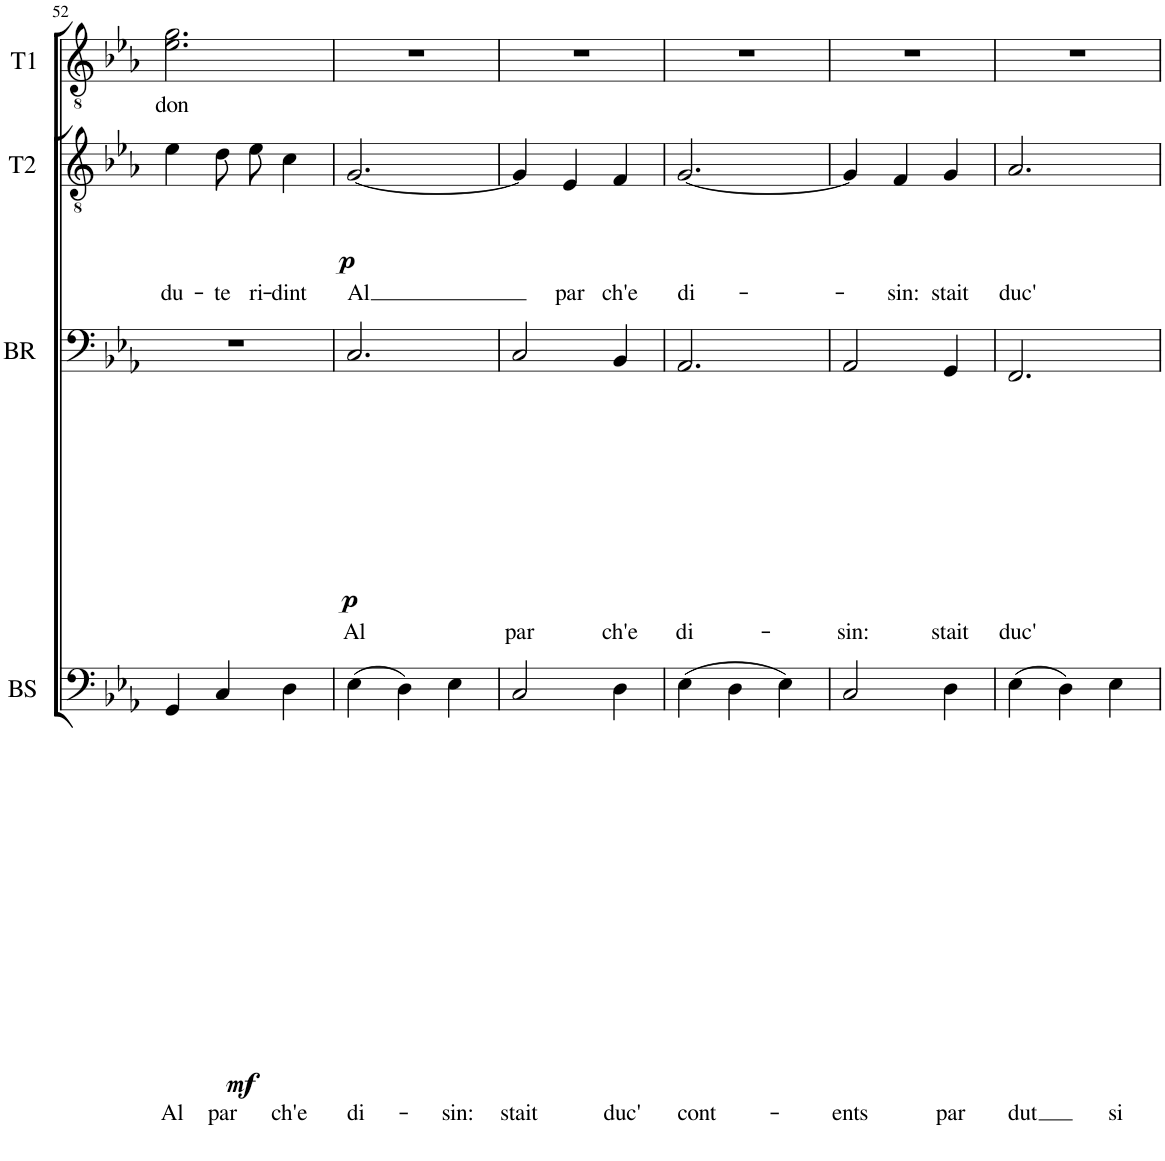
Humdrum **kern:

**kern	**text	**dynam	**kern	**text	**dynam	**kern	**text	**dynam	**kern	**text
*part4	*part4	*part4	*part3	*part3	*part3	*part2	*part2	*part2	*part1	*part1
*staff4	*staff4	*staff4	*staff3	*staff3	*staff3	*staff2	*staff2	*staff2	*staff1	*staff1
*I"BS	*	*	*I"BR	*	*	*I"T2	*	*	*I"T1	*
*I'BS	*	*	*I'BR	*	*	*I'T2	*	*	*I'T1	*
!!LO:PB:g=z
*clefF4	*	*	*clefF4	*	*	*clefGv2	*	*	*clefGv2	*
*Trd7c12	*	*	*	*	*	*	*	*	*	*
*k[b-e-a-]	*	*	*k[b-e-a-]	*	*	*k[b-e-a-]	*	*	*k[b-e-a-]	*
*M3/4	*	*	*M3/4	*	*	*M3/4	*	*	*M3/4	*
=52	=52	=52	=52	=52	=52	=52	=52	=52	=52	=52
!	!LO:LY:b	!LO:DY:b	!	!	!	!	!LO:LY:b	!	!	!LO:LY:b
4GG/	Al	mf	2.r	.	.	4e-\	du-	.	2.e-\ 2.g\	don
!	!LO:LY:b	!	!	!	!	!	!LO:LY:b	!	!	!
4C/	par	.	.	.	.	8d\L	-te	.	.	.
!	!	!	!	!	!	!	!LO:LY:b	!	!	!
.	.	.	.	.	.	8e-\J	ri-	.	.	.
!	!LO:LY:b	!	!	!	!	!	!LO:LY:b	!	!	!
4D\	ch'e	.	.	.	.	4c\	-dint	.	.	.
=53	=53	=53	=53	=53	=53	=53	=53	=53	=53	=53
!	!LO:LY:b	!	!	!LO:LY:b	!LO:DY:b	!	!LO:LY:b	!LO:DY:b	!	!
(4E-\	di-	.	2.C/	Al	p	[2.G/	Al	p	2.r	.
4D\)	.	.	.	.	.	.	.	.	.	.
!	!LO:LY:b	!	!	!	!	!	!	!	!	!
4E-\	-sin:	.	.	.	.	.	.	.	.	.
=54	=54	=54	=54	=54	=54	=54	=54	=54	=54	=54
!	!LO:LY:b	!	!	!LO:LY:b	!	!	!	!	!	!
2C/	stait	.	2C/	par	.	4G/]	.	.	2.r	.
!	!	!	!	!	!	!	!LO:LY:b	!	!	!
.	.	.	.	.	.	4E-/	par	.	.	.
!	!LO:LY:b	!	!	!LO:LY:b	!	!	!LO:LY:b	!	!	!
4D\	duc'	.	4BB-/	ch'e	.	4F/	ch'e	.	.	.
=55	=55	=55	=55	=55	=55	=55	=55	=55	=55	=55
!	!LO:LY:b	!	!	!LO:LY:b	!	!	!LO:LY:b	!	!	!
(4E-\	cont-	.	2.AA-/	di-	.	[2.G/	di-	.	2.r	.
4D\	.	.	.	.	.	.	.	.	.	.
4E-\)	.	.	.	.	.	.	.	.	.	.
=56	=56	=56	=56	=56	=56	=56	=56	=56	=56	=56
!	!LO:LY:b	!	!	!LO:LY:b	!	!	!	!	!	!
2C/	-ents	.	2AA-/	-sin:	.	4G/]	.	.	2.r	.
!	!	!	!	!	!	!	!LO:LY:b	!	!	!
.	.	.	.	.	.	4F/	-sin:	.	.	.
!	!LO:LY:b	!	!	!LO:LY:b	!	!	!LO:LY:b	!	!	!
4D\	par	.	4GG/	stait	.	4G/	stait	.	.	.
=57	=57	=57	=57	=57	=57	=57	=57	=57	=57	=57
!	!LO:LY:b	!	!	!LO:LY:b	!	!	!LO:LY:b	!	!	!
(4E-\	dut	.	2.FF/	duc'	.	2.A-/	duc'	.	2.r	.
4D\)	.	.	.	.	.	.	.	.	.	.
!	!LO:LY:b	!	!	!	!	!	!	!	!	!
4E-\	si	.	.	.	.	.	.	.	.	.
=	=	=	=	=	=	=	=	=	=	=
*-	*-	*-	*-	*-	*-	*-	*-	*-	*-	*-
